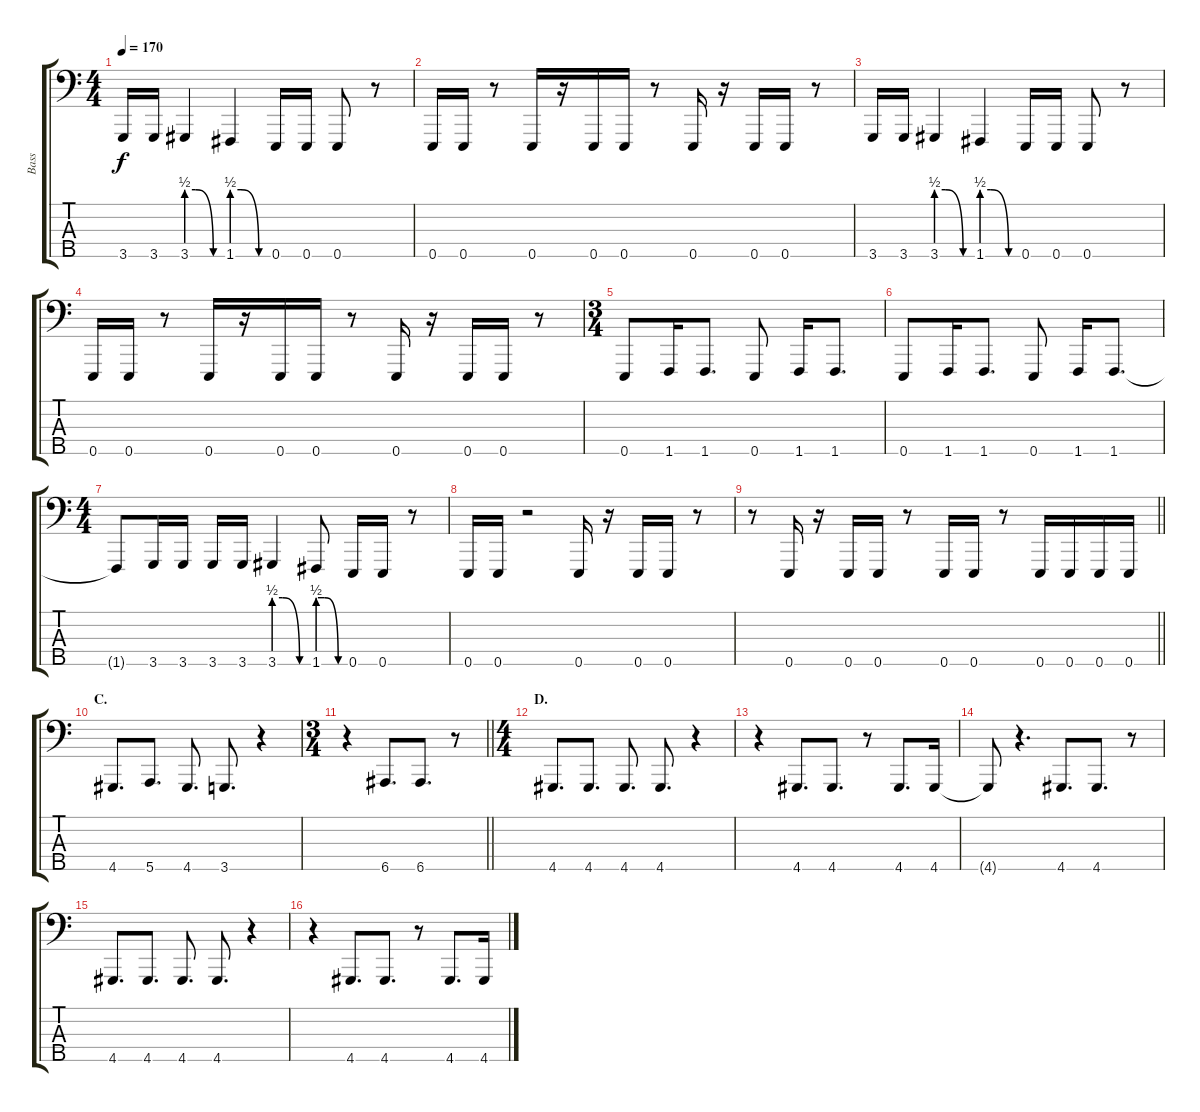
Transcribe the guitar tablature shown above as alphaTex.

\track ("Bass" "Bass") {instrument electricbasspick}
\staff {score tabs}
\tuning (E2 B1 E1 B0 E0) {hide}
\ts (4 4)
\tempo 170
\clef f4
\ks c
3.5.16{dy f} 3.5.16 3.5{be (custom 0 2 15 2 45 0 60 0)}.4 1.5{be (custom 0 2 15 2 45 0 60 0)}.4 0.5.16 0.5.16 0.5.8 r.8 |
0.5.16 0.5.16 r.8 0.5.16 r.16 0.5.16 0.5.16 r.8 0.5.16 r.16 0.5.16 0.5.16 r.8 |
3.5.16 3.5.16 3.5{be (custom 0 2 15 2 45 0 60 0)}.4 1.5{be (custom 0 2 15 2 45 0 60 0)}.4 0.5.16 0.5.16 0.5.8 r.8 |
0.5.16 0.5.16 r.8 0.5.16 r.16 0.5.16 0.5.16 r.8 0.5.16 r.16 0.5.16 0.5.16 r.8 |
\ts (3 4)
0.5.8 1.5.16 1.5.8{d} 0.5.8 1.5.16 1.5.8{d} |
0.5.8 1.5.16 1.5.8{d} 0.5.8 1.5.16 1.5.8{d} |
\ts (4 4)
1.5{t}.8 3.5.16 3.5.16 3.5.16 3.5.16 3.5{be (custom 0 2 15 2 45 0 60 0)}.4 1.5{be (custom 0 2 15 2 45 0 60 0)}.8 0.5.16 0.5.16 r.8 |
0.5.16 0.5.16 r.2 0.5.16 r.16 0.5.16 0.5.16 r.8 |
\barLineRight lightlight
r.8 0.5.16 r.16 0.5.16 0.5.16 r.8 0.5.16 0.5.16 r.8 0.5.16 0.5.16 0.5.16 0.5.16 |
\section ("" "C.")
4.5.8{d} 5.5.8{d} 4.5.8{d} 3.5.8{d} r.4 |
\ts (3 4)
\barLineRight lightlight
r.4 6.5.8{d} 6.5.8{d} r.8 |
\ts (4 4)
\section ("" "D.")
4.5.8{d} 4.5.8{d} 4.5.8{d} 4.5.8{d} r.4 |
r.4 4.5.8{d} 4.5.8{d} r.8 4.5.8{d} 4.5.16 |
4.5{t}.8 r.4{d} 4.5.8{d} 4.5.8{d} r.8 |
4.5.8{d} 4.5.8{d} 4.5.8{d} 4.5.8{d} r.4 |
r.4 4.5.8{d} 4.5.8{d} r.8 4.5.8{d} 4.5.16
